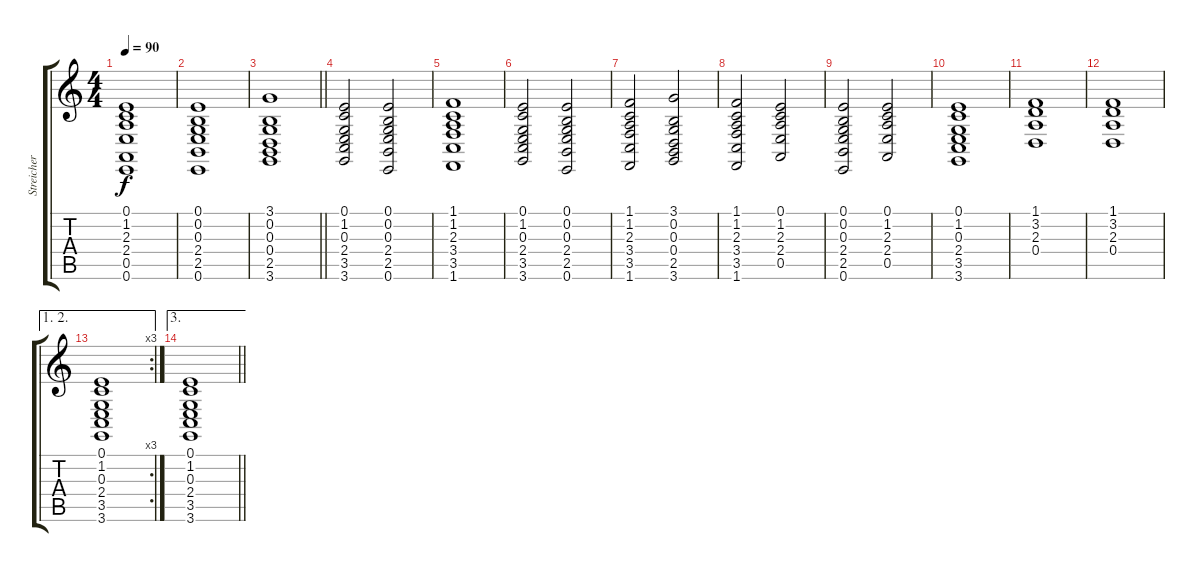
\track ("Streicher" "Streicher") {instrument stringensemble1}
\staff {score tabs}
\tuning (E4 B3 G3 D3 A2 E2) {hide}
\ts (4 4)
\tempo 90
\clef g2
\ks c
(0.1 1.2 2.3 2.4 0.5 0.6).1{dy f} |
(0.1 0.2 0.3 2.4 2.5 0.6).1 |
\barLineRight lightlight
(3.1 0.2 0.3 0.4 2.5 3.6).1 |
(0.1 1.2 0.3 2.4 3.5 3.6).2 (0.1 0.2 0.3 2.4 2.5 0.6).2 |
(1.1 1.2 2.3 3.4 3.5 1.6).1 |
(0.1 1.2 0.3 2.4 3.5 3.6).2 (0.1 0.2 0.3 2.4 2.5 0.6).2 |
(1.1 1.2 2.3 3.4 3.5 1.6).2 (3.1 0.2 0.3 0.4 2.5 3.6).2 |
(1.1 1.2 2.3 3.4 3.5 1.6).2 (0.1 1.2 2.3 2.4 0.5).2 |
(0.1 0.2 0.3 2.4 2.5 0.6).2 (0.1 1.2 2.3 2.4 0.5).2 |
(0.1 1.2 0.3 2.4 3.5 3.6).1 |
(1.1 3.2 2.3 0.4).1 |
(1.1 3.2 2.3 0.4).1 |
\ae (1 2)
\rc 3
(0.1 1.2 0.3 2.4 3.5 3.6).1 |
\ae 3
\barLineRight lightlight
(0.1 1.2 0.3 2.4 3.5 3.6).1
